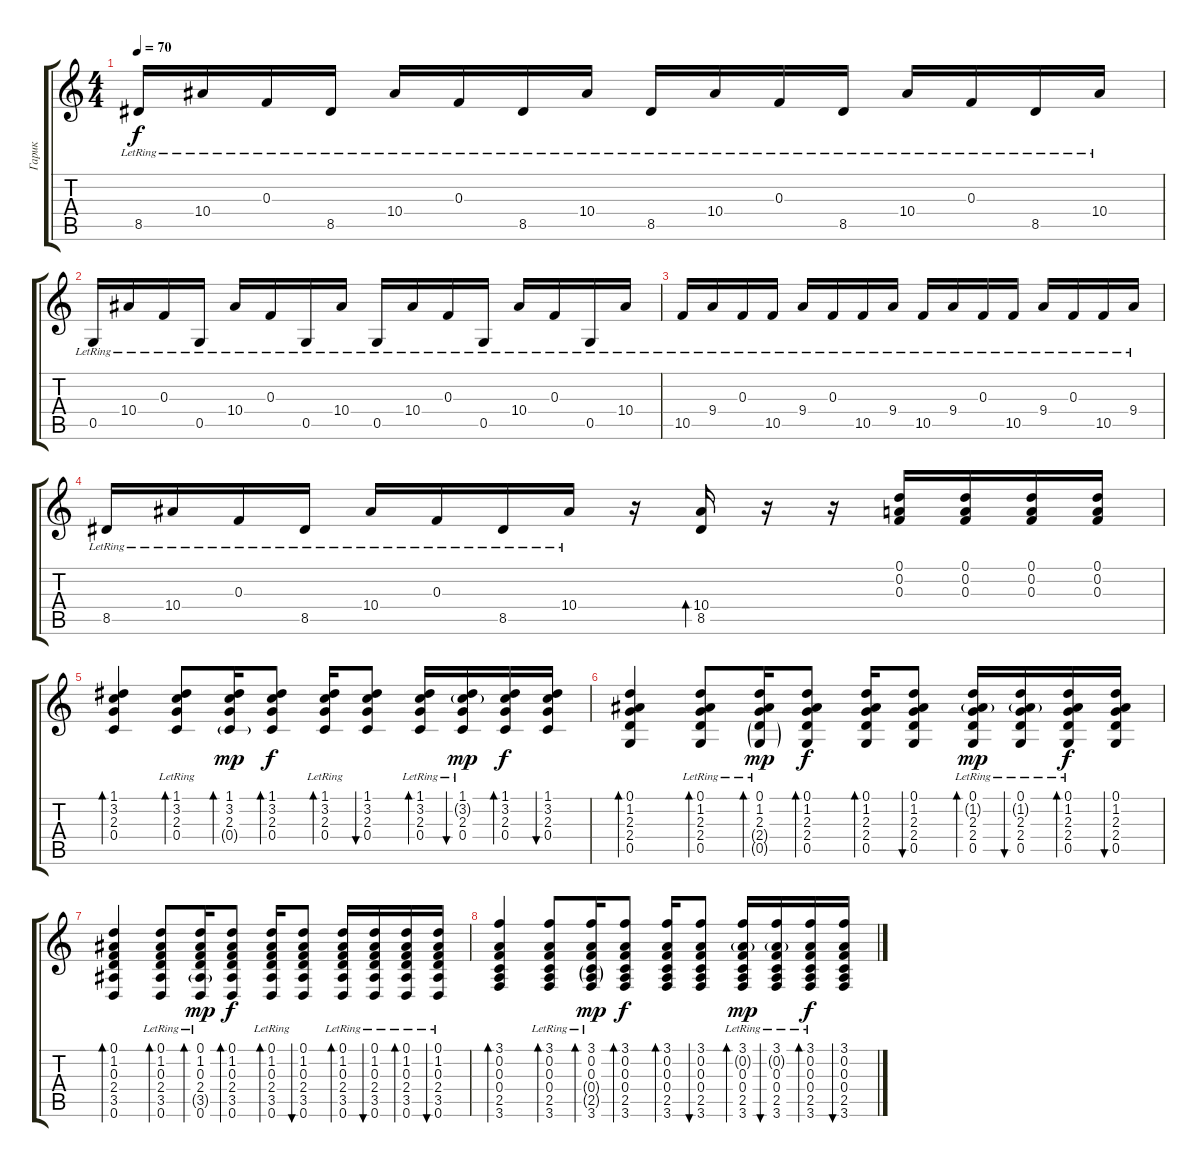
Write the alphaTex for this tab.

\track ("Гарик" "Гарик") {instrument acousticguitarsteel}
\staff {score tabs}
\tuning (D4 A3 F3 C3 G2 D2) {hide}
\ts (4 4)
\tempo 70
\clef g2
\ks c
8.5{lr}.16{dy f} 10.4{lr}.16 0.3{lr}.16 8.5{lr}.16 10.4{lr}.16 0.3{lr}.16 8.5{lr}.16 10.4{lr}.16 8.5{lr}.16 10.4{lr}.16 0.3{lr}.16 8.5{lr}.16 10.4{lr}.16 0.3{lr}.16 8.5{lr}.16 10.4{lr}.16 |
0.5{lr}.16 10.4{lr}.16 0.3{lr}.16 0.5{lr}.16 10.4{lr}.16 0.3{lr}.16 0.5{lr}.16 10.4{lr}.16 0.5{lr}.16 10.4{lr}.16 0.3{lr}.16 0.5{lr}.16 10.4{lr}.16 0.3{lr}.16 0.5{lr}.16 10.4{lr}.16 |
10.5{lr}.16 9.4{lr}.16 0.3{lr}.16 10.5{lr}.16 9.4{lr}.16 0.3{lr}.16 10.5{lr}.16 9.4{lr}.16 10.5{lr}.16 9.4{lr}.16 0.3{lr}.16 10.5{lr}.16 9.4{lr}.16 0.3{lr}.16 10.5{lr}.16 9.4{lr}.16 |
8.5{lr}.16 10.4{lr}.16 0.3{lr}.16 8.5{lr}.16 10.4{lr}.16 0.3{lr}.16 8.5{lr}.16 10.4{lr}.16 r.16 (10.4 8.5).16{bd 120} r.16 r.16 (0.1 0.2 0.3).16 (0.1 0.2 0.3).16 (0.1 0.2 0.3).16 (0.1 0.2 0.3).16 |
(1.1 3.2 2.3 0.4).4{bd 30} (1.1 3.2{lr} 2.3{lr} 0.4).8{bd 30} (1.1 3.2 2.3 0.4{g}).16{bd 30 dy mp} (1.1 3.2 2.3 0.4).8{bd 30 dy f} (1.1 3.2 2.3 0.4{lr}).16{bd 30} (1.1 3.2 2.3 0.4).8{bu 30} (1.1 3.2 2.3{lr} 0.4).16{bd 30} (1.1 3.2{g lr} 2.3{lr} 0.4).16{bu 30 dy mp} (1.1 3.2 2.3 0.4).16{bd 30 dy f} (1.1 3.2 2.3 0.4).16{bu 30} |
(0.1 1.2 2.3 2.4 0.5).4{bd 30} (0.1 1.2{lr} 2.3{lr} 2.4 0.5).8{bd 30} (0.1 1.2 2.3 2.4{g} 0.5{g lr}).16{bd 30 dy mp} (0.1 1.2 2.3 2.4 0.5).8{bd 30 dy f} (0.1 1.2 2.3 2.4 0.5).16{bd 30} (0.1 1.2 2.3 2.4 0.5).8{bu 30} (0.1 1.2{g} 2.3{lr} 2.4 0.5).16{bd 30 dy mp} (0.1 1.2{g} 2.3{lr} 2.4 0.5).16{bu 30} (0.1 1.2 2.3 2.4 0.5{lr}).16{bd 30 dy f} (0.1 1.2 2.3 2.4 0.5).16{bu 30} |
(0.1 1.2 0.3 2.4 3.5 0.6).4{bd 30} (0.1 1.2 0.3{lr} 2.4 3.5 0.6).8{bd 30} (0.1 1.2 0.3 2.4 3.5{g lr} 0.6).16{bd 30 dy mp} (0.1 1.2 0.3 2.4 3.5 0.6).8{bd 30 dy f} (0.1 1.2 0.3 2.4{lr} 3.5 0.6).16{bd 30} (0.1 1.2 0.3 2.4 3.5 0.6).8{bu 30} (0.1 1.2 0.3 2.4 3.5{lr} 0.6).16{bd 30} (0.1 1.2 0.3 2.4{lr} 3.5{lr} 0.6).16{bu 30} (0.1 1.2 0.3 2.4 3.5{lr} 0.6).16{bd 30} (0.1 1.2 0.3 2.4 3.5{lr} 0.6).16{bu 30} |
(3.1 0.2 0.3 0.4 2.5 3.6).4{bd 30} (3.1 0.2{lr} 0.3{lr} 0.4 2.5 3.6).8{bd 30} (3.1 0.2 0.3 0.4{g} 2.5{g lr} 3.6).16{bd 30 dy mp} (3.1 0.2 0.3 0.4 2.5 3.6).8{bd 30 dy f} (3.1 0.2 0.3 0.4 2.5 3.6).16{bd 30} (3.1 0.2 0.3 0.4 2.5 3.6).8{bu 30} (3.1 0.2{g} 0.3{lr} 0.4 2.5 3.6).16{bd 30 dy mp} (3.1 0.2{g} 0.3{lr} 0.4 2.5 3.6).16{bu 30} (3.1 0.2 0.3 0.4 2.5{lr} 3.6).16{bd 30 dy f} (3.1 0.2 0.3 0.4 2.5 3.6).16{bu 30}
